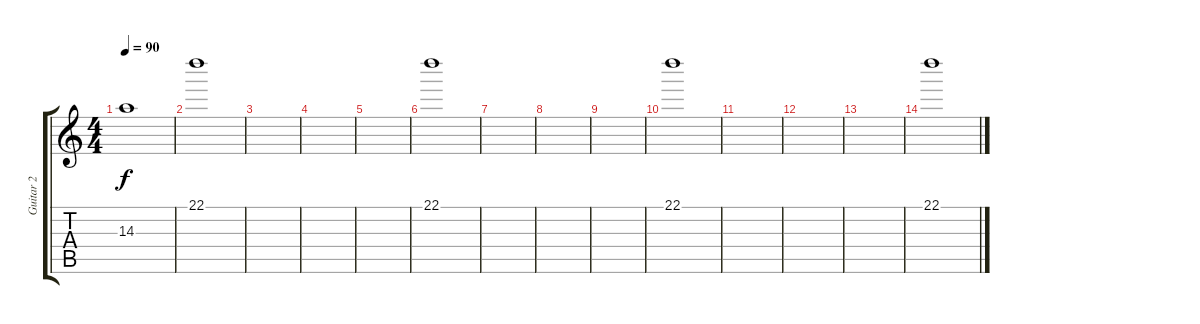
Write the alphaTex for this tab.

\track ("Guitar 2" "Guitar 2") {instrument distortionguitar}
\staff {score tabs}
\tuning (E4 B3 G3 D3 A2 E2) {hide}
\ts (4 4)
\tempo 90
\clef g2
\ks c
14.3{t}.1{dy f} |
22.1.1{volume 8} |
|
|
|
22.1.1{volume 8} |
|
|
|
22.1.1{volume 8} |
|
|
|
22.1.1{volume 8}
